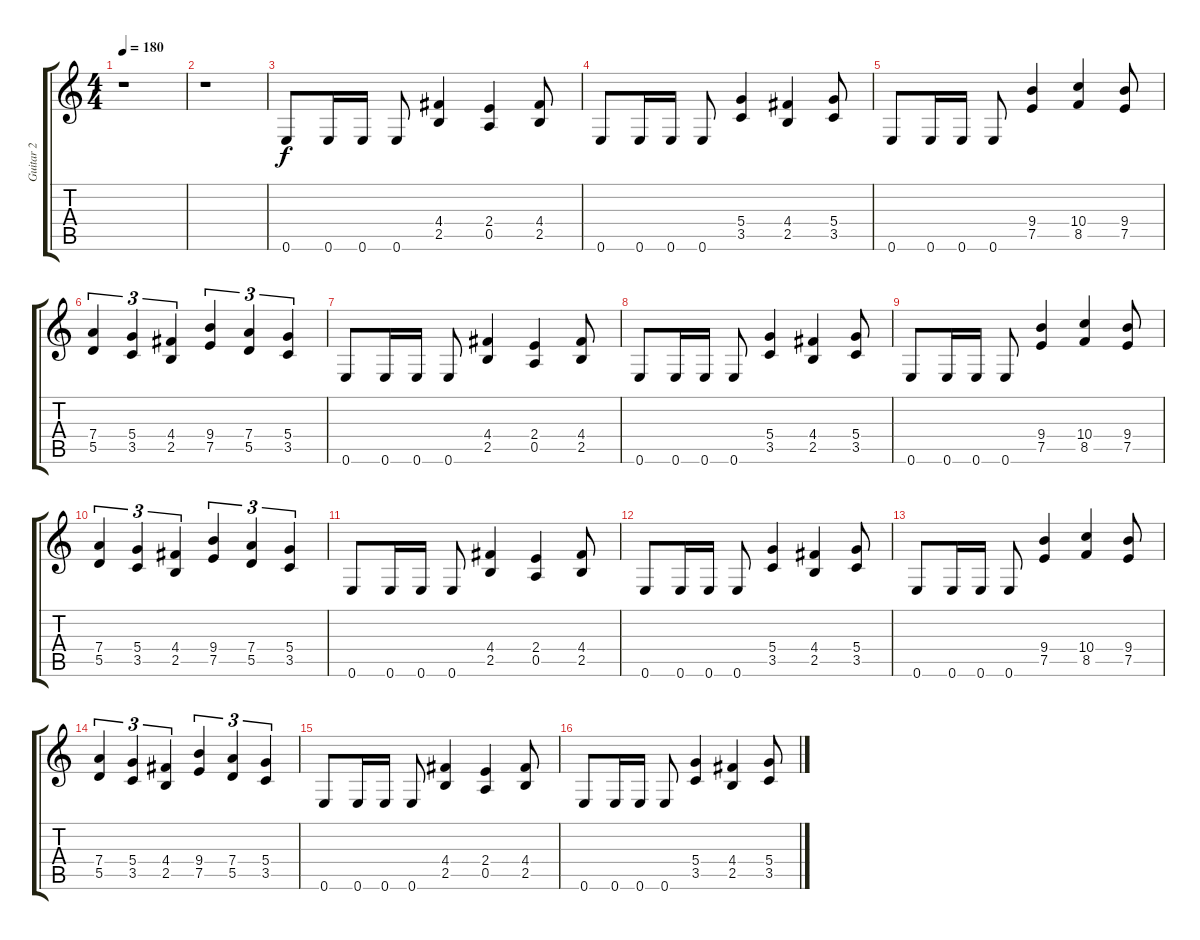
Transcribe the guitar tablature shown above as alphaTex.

\track ("Guitar 2" "Guitar 2") {instrument overdrivenguitar}
\staff {score tabs}
\tuning (E4 B3 G3 D3 A2 E2) {hide}
\ts (4 4)
\tempo 180
\clef g2
\ks c
r.1{dy f} |
r.1 |
0.6.8 0.6.16 0.6.16 0.6.8 (4.4 2.5).4 (2.4 0.5).4 (4.4 2.5).8 |
0.6.8 0.6.16 0.6.16 0.6.8 (5.4 3.5).4 (4.4 2.5).4 (5.4 3.5).8 |
0.6.8 0.6.16 0.6.16 0.6.8 (9.4 7.5).4 (10.4 8.5).4 (9.4 7.5).8 |
(7.4 5.5).4{tu (3 2)} (5.4 3.5).4{tu (3 2)} (4.4 2.5).4{tu (3 2)} (9.4 7.5).4{tu (3 2)} (7.4 5.5).4{tu (3 2)} (5.4 3.5).4{tu (3 2)} |
0.6.8 0.6.16 0.6.16 0.6.8 (4.4 2.5).4 (2.4 0.5).4 (4.4 2.5).8 |
0.6.8 0.6.16 0.6.16 0.6.8 (5.4 3.5).4 (4.4 2.5).4 (5.4 3.5).8 |
0.6.8 0.6.16 0.6.16 0.6.8 (9.4 7.5).4 (10.4 8.5).4 (9.4 7.5).8 |
(7.4 5.5).4{tu (3 2)} (5.4 3.5).4{tu (3 2)} (4.4 2.5).4{tu (3 2)} (9.4 7.5).4{tu (3 2)} (7.4 5.5).4{tu (3 2)} (5.4 3.5).4{tu (3 2)} |
0.6.8 0.6.16 0.6.16 0.6.8 (4.4 2.5).4 (2.4 0.5).4 (4.4 2.5).8 |
0.6.8 0.6.16 0.6.16 0.6.8 (5.4 3.5).4 (4.4 2.5).4 (5.4 3.5).8 |
0.6.8 0.6.16 0.6.16 0.6.8 (9.4 7.5).4 (10.4 8.5).4 (9.4 7.5).8 |
(7.4 5.5).4{tu (3 2)} (5.4 3.5).4{tu (3 2)} (4.4 2.5).4{tu (3 2)} (9.4 7.5).4{tu (3 2)} (7.4 5.5).4{tu (3 2)} (5.4 3.5).4{tu (3 2)} |
0.6.8 0.6.16 0.6.16 0.6.8 (4.4 2.5).4 (2.4 0.5).4 (4.4 2.5).8 |
0.6.8 0.6.16 0.6.16 0.6.8 (5.4 3.5).4 (4.4 2.5).4 (5.4 3.5).8
